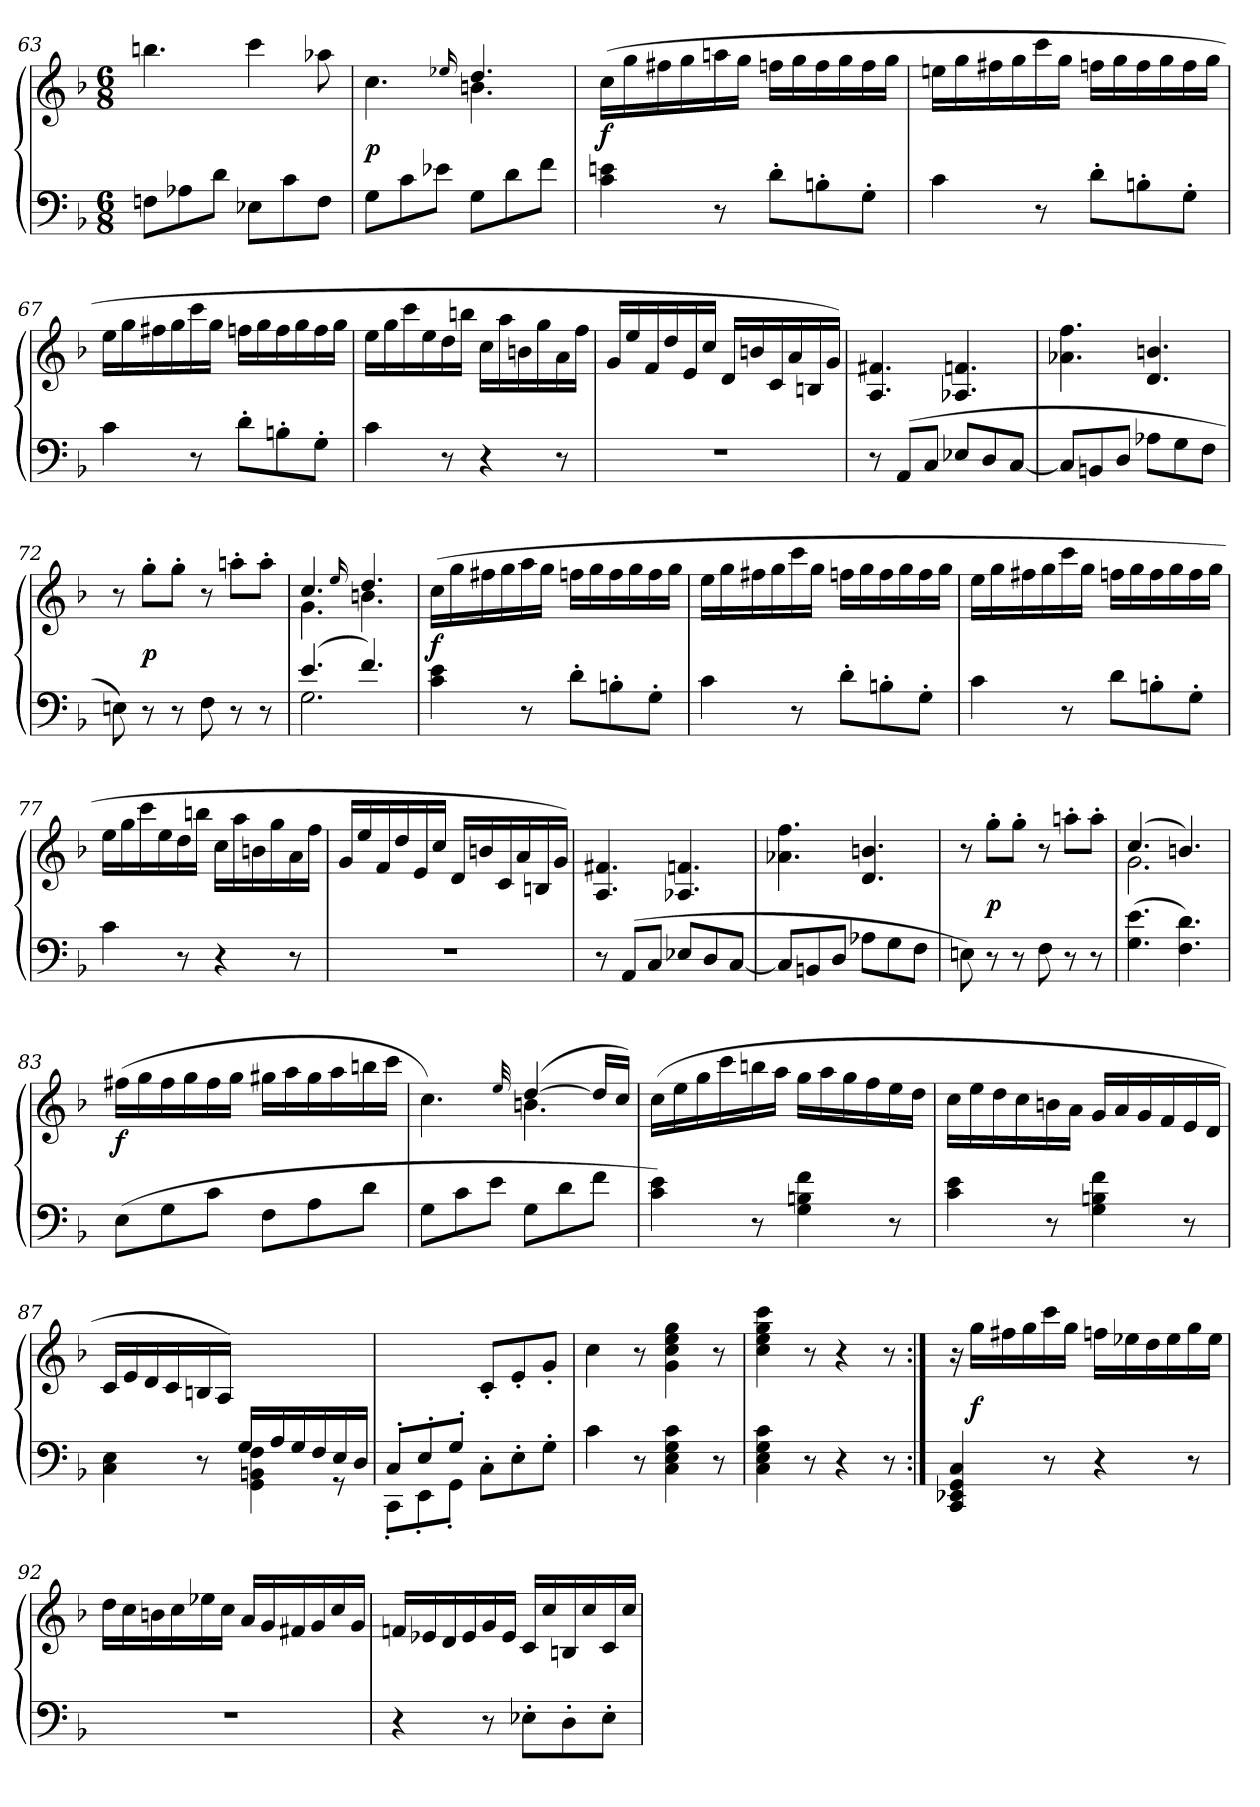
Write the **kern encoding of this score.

**kern	**kern	**dynam
*part1	*part1	*part1
*staff2	*staff1	*staff1/2
*clefF4	*clefG2	*
*k[b-]	*k[b-]	*
*M6/8	*M6/8	*
=63	=63	=63
8FnL	4.bbn	.
8A-X	.	.
8dJ	.	.
8E-XL	4ccc	.
8c	.	.
8FJ	8aa-X	.
=64	=64	=64
*	*^	*
8GL	4.ryy	4.cc	p
8c	.	.	.
8e-XJ	.	.	.
.	16qqee-X	.	.
8GL	4.dd	4.bn	.
8d	.	.	.
8fJ	.	.	.
*	*v	*v	*
=65	=65	=65
4c 4en	(16ccLL	f
.	16gg	.
.	16ff#X	.
.	16gg	.
8r	16aan	.
.	16ggJJ	.
8d'L	16ffnLL	.
.	16gg	.
8Bn'	16ff	.
.	16gg	.
8G'J	16ff	.
.	16ggJJ	.
=66	=66	=66
4c	16eenLL	.
.	16gg	.
.	16ff#X	.
.	16gg	.
8r	16ccc	.
.	16ggJJ	.
8d'L	16ffnLL	.
.	16gg	.
8Bn'	16ff	.
.	16gg	.
8G'J	16ff	.
.	16ggJJ	.
=67	=67	=67
4c	16eeLL	.
.	16gg	.
.	16ff#X	.
.	16gg	.
8r	16ccc	.
.	16ggJJ	.
8d'L	16ffnLL	.
.	16gg	.
8Bn'	16ff	.
.	16gg	.
8G'J	16ff	.
.	16ggJJ	.
=68	=68	=68
4c	16eeLL	.
.	16gg	.
.	16ccc	.
.	16ee	.
8r	16dd	.
.	16bbnJJ	.
4r	16ccLL	.
.	16aa	.
.	16bn	.
.	16gg	.
8r	16a	.
.	16ffJJ	.
=69	=69	=69
2.r	16gLL	.
.	16ee	.
.	16f	.
.	16dd	.
.	16e	.
.	16ccJJ	.
.	16dLL	.
.	16bn	.
.	16c	.
.	16a	.
.	16Bn	.
.	16gJJ)	.
=70	=70	=70
8r	4.A 4.f#X	.
(8AAL	.	.
8CJ	.	.
8E-X/L	4.A-X 4.fn	.
8D/	.	.
[8C/J	.	.
=71	=71	=71
8CL]	4.a-X 4.ff	.
8BBn	.	.
8DJ	.	.
8A-XL	4.d 4.bn	.
8G	.	.
8FJ	.	.
=72	=72	=72
8En)	8r	.
8r	8gg'L	p
8r	8gg'J	.
8F	8r	.
8r	8aan'L	.
8r	8aa'J	.
=73	=73	=73
*^	*^	*
(4.e	2.G	4.cc	4.g	.
.	.	16qqee	.	.
4.f)	.	4.dd	4.bn	.
*v	*v	*	*	*
*	*v	*v	*
=74	=74	=74
4c 4e	(16ccLL	f
.	16gg	.
.	16ff#X	.
.	16gg	.
8r	16aa	.
.	16ggJJ	.
8d'L	16ffnLL	.
.	16gg	.
8Bn'	16ff	.
.	16gg	.
8G'J	16ff	.
.	16ggJJ	.
=75	=75	=75
4c	16eeLL	.
.	16gg	.
.	16ff#X	.
.	16gg	.
8r	16ccc	.
.	16ggJJ	.
8d'L	16ffnLL	.
.	16gg	.
8Bn'	16ff	.
.	16gg	.
8G'J	16ff	.
.	16ggJJ	.
=76	=76	=76
4c	16eeLL	.
.	16gg	.
.	16ff#X	.
.	16gg	.
8r	16ccc	.
.	16ggJJ	.
8dL	16ffnLL	.
.	16gg	.
8Bn'	16ff	.
.	16gg	.
8G'J	16ff	.
.	16ggJJ	.
=77	=77	=77
4c	16eeLL	.
.	16gg	.
.	16ccc	.
.	16ee	.
8r	16dd	.
.	16bbnJJ	.
4r	16ccLL	.
.	16aa	.
.	16bn	.
.	16gg	.
8r	16a	.
.	16ffJJ	.
=78	=78	=78
2.r	16gLL	.
.	16ee	.
.	16f	.
.	16dd	.
.	16e	.
.	16ccJJ	.
.	16dLL	.
.	16bn	.
.	16c	.
.	16a	.
.	16Bn	.
.	16gJJ)	.
=79	=79	=79
8r	4.A 4.f#X	.
(>8AAL	.	.
8CJ	.	.
8E-X/L	4.A-X 4.fn	.
8D/	.	.
[8C/J	.	.
=80	=80	=80
8CL]	4.a-X 4.ff	.
8BBn	.	.
8DJ	.	.
8A-XL	4.d 4.bn	.
8G	.	.
8FJ	.	.
=81	=81	=81
8En)	8r	.
8r	8gg'L	p
8r	8gg'J	.
8F	8r	.
8r	8aan'L	.
8r	8aa'J	.
=82	=82	=82
*	*^	*
(4.G 4.e	(4.cc	2.g	.
4.F 4.d)	4.bn)	.	.
*	*v	*v	*
=83	=83	=83
(8EL	(16ff#XLL	f
.	16gg	.
8G	16ff#	.
.	16gg	.
8cJ	16ff#	.
.	16ggJJ	.
8FL	16gg#XLL	.
.	16aa	.
8A	16gg#	.
.	16aa	.
8dJ	16bbn	.
.	16cccJJ	.
=84	=84	=84
*	*^	*
8GL	4.ryy	4.cc)	.
8c	.	.	.
8eJ	.	.	.
.	32qqee	.	.
8GL	([4dd	4.bn	.
8d	.	.	.
8fJ	16ddLL]	.	.
.	16ccJJ)	.	.
*	*v	*v	*
=85	=85	=85
4c 4e)	(16ccLL	.
.	16ee	.
.	16gg	.
.	16ccc	.
8r	16bbn	.
.	16aaJJ	.
4G 4Bn 4f	16ggLL	.
.	16aa	.
.	16gg	.
.	16ff	.
8r	16ee	.
.	16ddJJ	.
=86	=86	=86
4c 4e	16ccLL	.
.	16ee	.
.	16dd	.
.	16cc	.
8r	16bn	.
.	16aJJ	.
4G 4Bn 4f	16gLL	.
.	16a	.
.	16g	.
.	16f	.
8r	16e	.
.	16dJJ	.
=87	=87	=87
*^	*	*
4.ryy	4C 4E	16cLL	.
.	.	16e	.
.	.	16d	.
.	.	16c	.
.	8r	16Bn	.
.	.	16AJJ)	.
16GLL	4GG 4BBn 4F	4.ryy	.
16A	.	.	.
16G	.	.	.
16F	.	.	.
16E	8rGG	.	.
16DJJ	.	.	.
=88	=88	=88	=88
8C'L	8CC'L	4.ryy	.
8E'	8EE'	.	.
8G'J	8GG'J	.	.
4.ryy	8C'L	8c'L	.
.	8E'	8e'	.
.	8G'J	8g'J	.
*v	*v	*	*
=89	=89	=89
4c	4cc	.
8r	8r	.
4C 4E 4G 4c	4g 4cc 4ee 4gg	.
8r	8r	.
=90	=90	=90
4C 4E 4G 4c	4cc 4ee 4gg 4ccc	.
8r	8r	.
4r	4r	.
8r	8r	.
=91:|!	=91:|!	=91:|!
4CC 4EE-X 4GG 4C	16r	.
.	16ggLL	f
.	16ff#X	.
.	16gg	.
8r	16ccc	.
.	16ggJJ	.
4r	16ffnLL	.
.	16ee-X	.
.	16dd	.
.	16ee-	.
8r	16gg	.
.	16ee-JJ	.
=92	=92	=92
2.r	16ddLL	.
.	16cc	.
.	16bn	.
.	16cc	.
.	16ee-X	.
.	16ccJJ	.
.	16aLL	.
.	16g	.
.	16f#X	.
.	16g	.
.	16cc	.
.	16gJJ	.
=93	=93	=93
4r	16fnLL	.
.	16e-X	.
.	16d	.
.	16e-	.
8r	16g	.
.	16e-JJ	.
8E-X'L	16cLL	.
.	16cc	.
8D'	16Bn	.
.	16cc	.
8E-'J	16c	.
.	16ccJJ	.
=	=	=
*-	*-	*-
